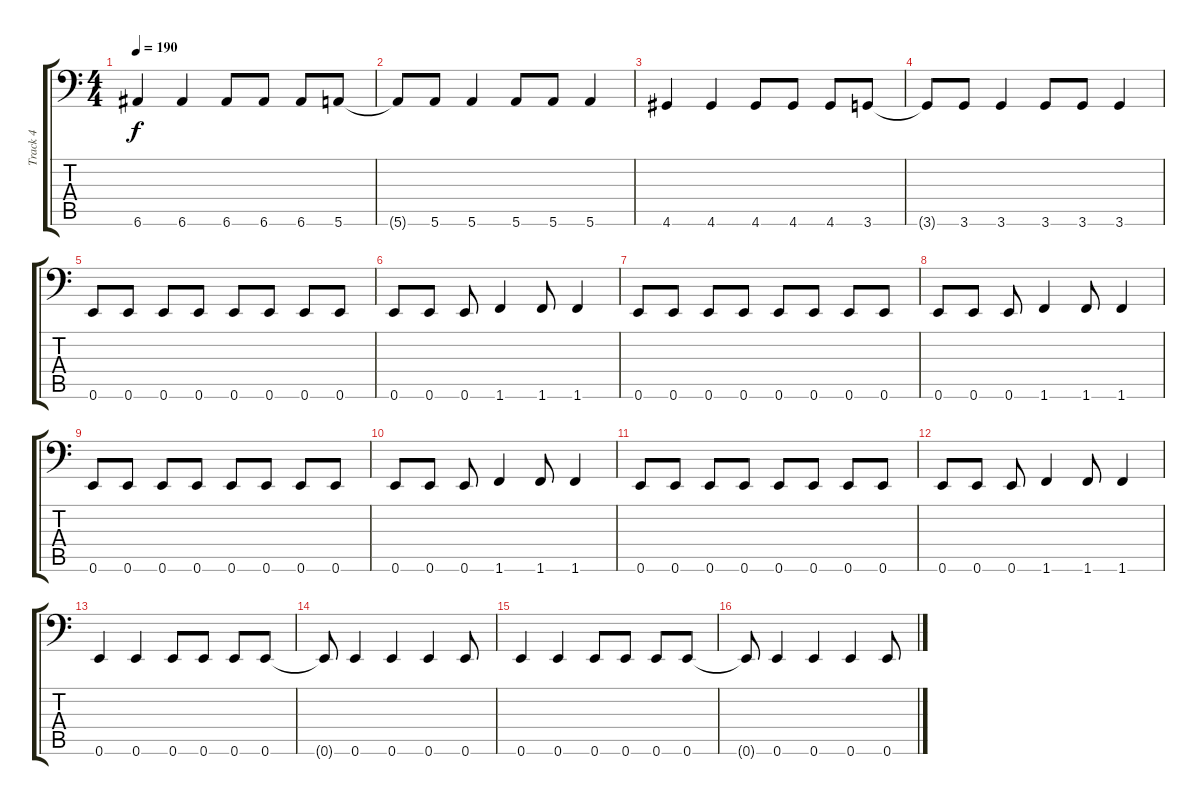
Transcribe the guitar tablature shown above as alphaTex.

\track ("Track 4" "Track 4") {instrument electricbassfinger}
\staff {score tabs}
\tuning (F3 C3 G2 D2 A1 E1) {hide}
\ts (4 4)
\tempo 190
\clef f4
\ks c
6.6.4{dy f} 6.6.4 6.6.8 6.6.8 6.6.8 5.6.8 |
5.6{t}.8 5.6.8 5.6.4 5.6.8 5.6.8 5.6.4 |
4.6.4 4.6.4 4.6.8 4.6.8 4.6.8 3.6.8 |
3.6{t}.8 3.6.8 3.6.4 3.6.8 3.6.8 3.6.4 |
0.6.8 0.6.8 0.6.8 0.6.8 0.6.8 0.6.8 0.6.8 0.6.8 |
0.6.8 0.6.8 0.6.8 1.6.4 1.6.8 1.6.4 |
0.6.8 0.6.8 0.6.8 0.6.8 0.6.8 0.6.8 0.6.8 0.6.8 |
0.6.8 0.6.8 0.6.8 1.6.4 1.6.8 1.6.4 |
0.6.8 0.6.8 0.6.8 0.6.8 0.6.8 0.6.8 0.6.8 0.6.8 |
0.6.8 0.6.8 0.6.8 1.6.4 1.6.8 1.6.4 |
0.6.8 0.6.8 0.6.8 0.6.8 0.6.8 0.6.8 0.6.8 0.6.8 |
0.6.8 0.6.8 0.6.8 1.6.4 1.6.8 1.6.4 |
0.6.4 0.6.4 0.6.8 0.6.8 0.6.8 0.6.8 |
0.6{t}.8 0.6.4 0.6.4 0.6.4 0.6.8 |
0.6.4 0.6.4 0.6.8 0.6.8 0.6.8 0.6.8 |
0.6{t}.8 0.6.4 0.6.4 0.6.4 0.6.8
